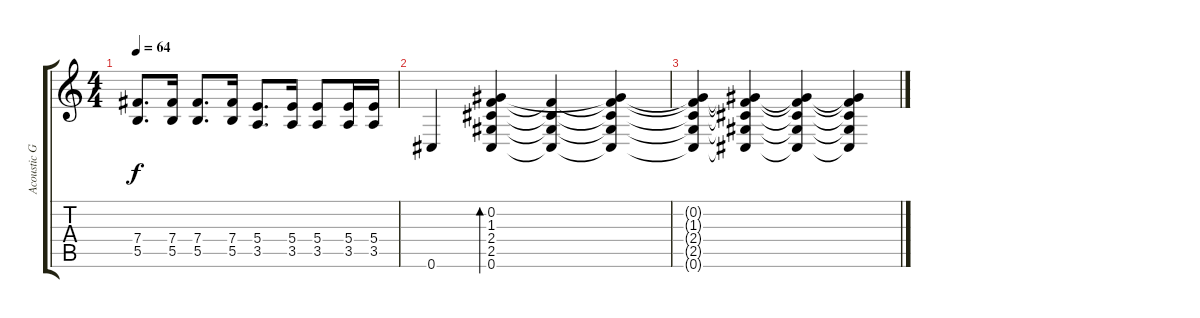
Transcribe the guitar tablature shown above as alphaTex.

\track ("Acoustic Guitar" "Acoustic G") {instrument acousticguitarsteel}
\staff {score tabs}
\tuning (Db4 Ab3 E3 B2 Gb2 Db2) {hide}
\ts (4 4)
\tempo 64
\clef g2
\ks c
(7.4 5.5).8{d dy f} (7.4 5.5).16 (7.4 5.5).8{d} (7.4 5.5).16 (5.4 3.5).8{d} (5.4 3.5).16 (5.4 3.5).8 (5.4 3.5).16 (5.4 3.5).16 |
0.6.4 (0.2 1.3 2.4 2.5 0.6).4{bd 120} (1.3{t} 2.4{t} 2.5{t} 0.6{t}).4 (0.2{t} 1.3{t} 2.4{t} 2.5{t} 0.6{t}).4 |
(0.2{t} 1.3{t} 2.4{t} 2.5{t} 0.6{t}).4 (0.2{t} 1.3{t} 2.4{t} 2.5{t} 0.6{t}).4 (0.2{t} 1.3{t} 2.4{t} 2.5{t} 0.6{t}).4 (0.2{t} 1.3{t} 2.4{t} 2.5{t} 0.6{t}).4
